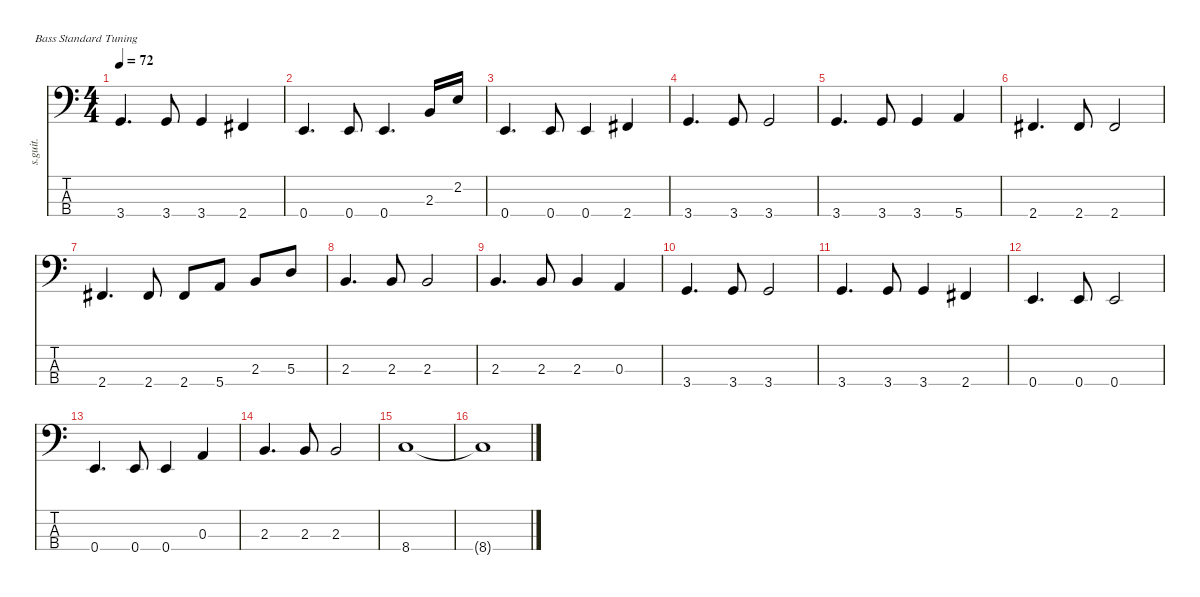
\defaultSystemsLayout 4
\hideDynamics
\bracketExtendMode nobrackets
\track ("Pino Palladino" "s.guit.") {instrument electricbassfinger}
\staff {score tabs}
\tuning (G2 D2 A1 E1)
\ts (4 4)
\tempo 72
\clef f4
\ks c
3.4.4{d lyrics (0 "") lyrics (1 "") lyrics (2 "") lyrics (3 "") lyrics (4 "") dy f} 3.4.8{lyrics (0 "") lyrics (1 "") lyrics (2 "") lyrics (3 "") lyrics (4 "")} 3.4.4{lyrics (0 "") lyrics (1 "") lyrics (2 "") lyrics (3 "") lyrics (4 "")} 2.4{acc #}.4{lyrics (0 "") lyrics (1 "") lyrics (2 "") lyrics (3 "") lyrics (4 "")} |
0.4.4{d lyrics (0 "") lyrics (1 "") lyrics (2 "") lyrics (3 "") lyrics (4 "")} 0.4.8{lyrics (0 "") lyrics (1 "") lyrics (2 "") lyrics (3 "") lyrics (4 "")} 0.4.4{d lyrics (0 "") lyrics (1 "") lyrics (2 "") lyrics (3 "") lyrics (4 "")} 2.3.16{lyrics (0 "") lyrics (1 "") lyrics (2 "") lyrics (3 "") lyrics (4 "")} 2.2.16{lyrics (0 "") lyrics (1 "") lyrics (2 "") lyrics (3 "") lyrics (4 "")} |
0.4.4{d lyrics (0 "") lyrics (1 "") lyrics (2 "") lyrics (3 "") lyrics (4 "")} 0.4.8{lyrics (0 "") lyrics (1 "") lyrics (2 "") lyrics (3 "") lyrics (4 "")} 0.4.4{lyrics (0 "") lyrics (1 "") lyrics (2 "") lyrics (3 "") lyrics (4 "")} 2.4{acc #}.4{lyrics (0 "") lyrics (1 "") lyrics (2 "") lyrics (3 "") lyrics (4 "")} |
3.4.4{d lyrics (0 "") lyrics (1 "") lyrics (2 "") lyrics (3 "") lyrics (4 "")} 3.4.8{lyrics (0 "") lyrics (1 "") lyrics (2 "") lyrics (3 "") lyrics (4 "")} 3.4.2{lyrics (0 "") lyrics (1 "") lyrics (2 "") lyrics (3 "") lyrics (4 "")} |
3.4.4{d lyrics (0 "") lyrics (1 "") lyrics (2 "") lyrics (3 "") lyrics (4 "")} 3.4.8{lyrics (0 "") lyrics (1 "") lyrics (2 "") lyrics (3 "") lyrics (4 "")} 3.4.4{lyrics (0 "") lyrics (1 "") lyrics (2 "") lyrics (3 "") lyrics (4 "")} 5.4.4{lyrics (0 "") lyrics (1 "") lyrics (2 "") lyrics (3 "") lyrics (4 "")} |
2.4{acc #}.4{d lyrics (0 "") lyrics (1 "") lyrics (2 "") lyrics (3 "") lyrics (4 "")} 2.4{acc #}.8{lyrics (0 "") lyrics (1 "") lyrics (2 "") lyrics (3 "") lyrics (4 "")} 2.4{acc #}.2{lyrics (0 "") lyrics (1 "") lyrics (2 "") lyrics (3 "") lyrics (4 "")} |
2.4{acc #}.4{d lyrics (0 "") lyrics (1 "") lyrics (2 "") lyrics (3 "") lyrics (4 "")} 2.4{acc #}.8{lyrics (0 "") lyrics (1 "") lyrics (2 "") lyrics (3 "") lyrics (4 "")} 2.4{acc #}.8{lyrics (0 "") lyrics (1 "") lyrics (2 "") lyrics (3 "") lyrics (4 "")} 5.4.8{lyrics (0 "") lyrics (1 "") lyrics (2 "") lyrics (3 "") lyrics (4 "")} 2.3.8{lyrics (0 "") lyrics (1 "") lyrics (2 "") lyrics (3 "") lyrics (4 "")} 5.3.8{lyrics (0 "") lyrics (1 "") lyrics (2 "") lyrics (3 "") lyrics (4 "")} |
2.3.4{d lyrics (0 "") lyrics (1 "") lyrics (2 "") lyrics (3 "") lyrics (4 "")} 2.3.8{lyrics (0 "") lyrics (1 "") lyrics (2 "") lyrics (3 "") lyrics (4 "")} 2.3.2{lyrics (0 "") lyrics (1 "") lyrics (2 "") lyrics (3 "") lyrics (4 "")} |
2.3.4{d lyrics (0 "") lyrics (1 "") lyrics (2 "") lyrics (3 "") lyrics (4 "")} 2.3.8{lyrics (0 "") lyrics (1 "") lyrics (2 "") lyrics (3 "") lyrics (4 "")} 2.3.4{lyrics (0 "") lyrics (1 "") lyrics (2 "") lyrics (3 "") lyrics (4 "")} 0.3.4{lyrics (0 "") lyrics (1 "") lyrics (2 "") lyrics (3 "") lyrics (4 "")} |
3.4.4{d lyrics (0 "") lyrics (1 "") lyrics (2 "") lyrics (3 "") lyrics (4 "")} 3.4.8{lyrics (0 "") lyrics (1 "") lyrics (2 "") lyrics (3 "") lyrics (4 "")} 3.4.2{lyrics (0 "") lyrics (1 "") lyrics (2 "") lyrics (3 "") lyrics (4 "")} |
3.4.4{d lyrics (0 "") lyrics (1 "") lyrics (2 "") lyrics (3 "") lyrics (4 "")} 3.4.8{lyrics (0 "") lyrics (1 "") lyrics (2 "") lyrics (3 "") lyrics (4 "")} 3.4.4{lyrics (0 "") lyrics (1 "") lyrics (2 "") lyrics (3 "") lyrics (4 "")} 2.4{acc #}.4{lyrics (0 "") lyrics (1 "") lyrics (2 "") lyrics (3 "") lyrics (4 "")} |
0.4.4{d lyrics (0 "") lyrics (1 "") lyrics (2 "") lyrics (3 "") lyrics (4 "")} 0.4.8{lyrics (0 "") lyrics (1 "") lyrics (2 "") lyrics (3 "") lyrics (4 "")} 0.4.2{lyrics (0 "") lyrics (1 "") lyrics (2 "") lyrics (3 "") lyrics (4 "")} |
0.4.4{d lyrics (0 "") lyrics (1 "") lyrics (2 "") lyrics (3 "") lyrics (4 "")} 0.4.8{lyrics (0 "") lyrics (1 "") lyrics (2 "") lyrics (3 "") lyrics (4 "")} 0.4.4{lyrics (0 "") lyrics (1 "") lyrics (2 "") lyrics (3 "") lyrics (4 "")} 0.3.4{lyrics (0 "") lyrics (1 "") lyrics (2 "") lyrics (3 "") lyrics (4 "")} |
2.3.4{d lyrics (0 "") lyrics (1 "") lyrics (2 "") lyrics (3 "") lyrics (4 "")} 2.3.8{lyrics (0 "") lyrics (1 "") lyrics (2 "") lyrics (3 "") lyrics (4 "")} 2.3.2{lyrics (0 "") lyrics (1 "") lyrics (2 "") lyrics (3 "") lyrics (4 "")} |
8.4.1{lyrics (0 "") lyrics (1 "") lyrics (2 "") lyrics (3 "") lyrics (4 "")} |
8.4{t}.1{lyrics (0 "") lyrics (1 "") lyrics (2 "") lyrics (3 "") lyrics (4 "")}
